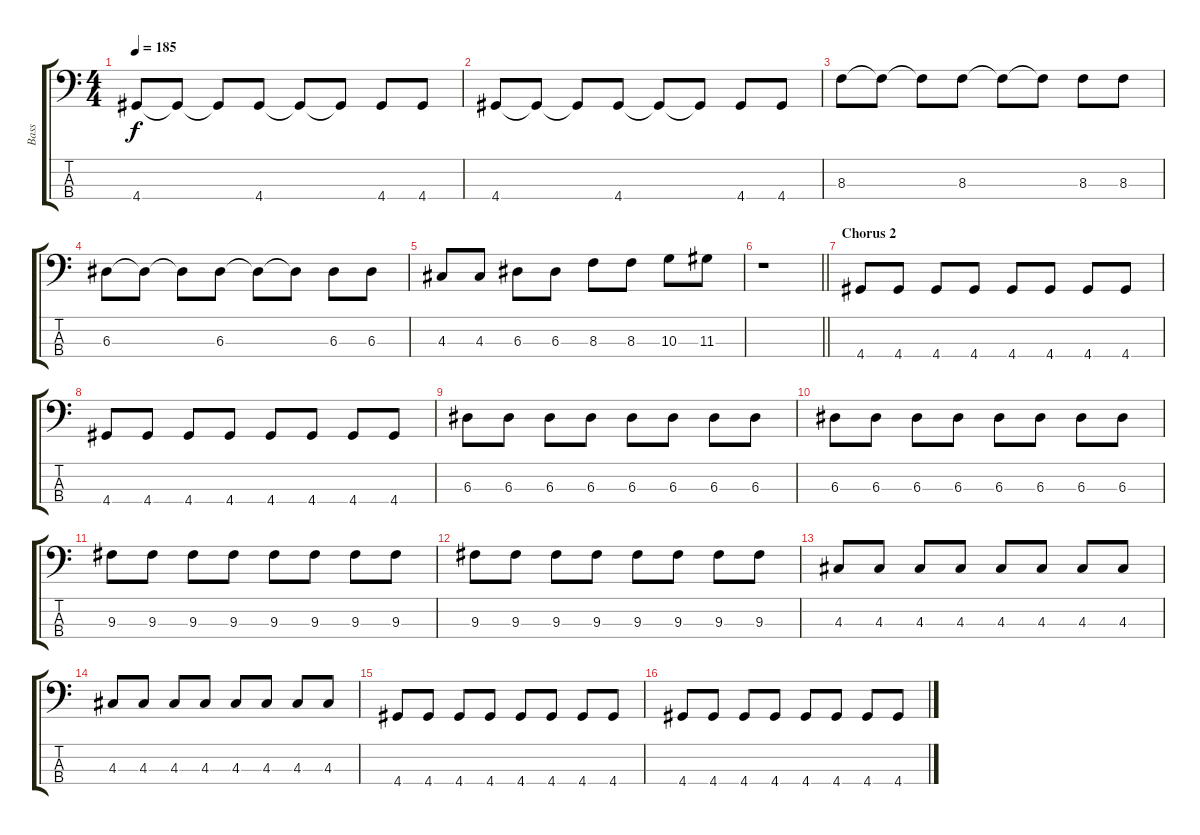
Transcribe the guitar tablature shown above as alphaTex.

\track ("Bass" "Bass") {instrument electricbassfinger}
\staff {score tabs}
\tuning (G2 D2 A1 E1) {hide}
\ts (4 4)
\tempo 185
\clef f4
\ks c
4.4.8{dy f} 4.4{t}.8 4.4{t}.8 4.4.8 4.4{t}.8 4.4{t}.8 4.4.8 4.4.8 |
4.4.8 4.4{t}.8 4.4{t}.8 4.4.8 4.4{t}.8 4.4{t}.8 4.4.8 4.4.8 |
8.3.8 8.3{t}.8 8.3{t}.8 8.3.8 8.3{t}.8 8.3{t}.8 8.3.8 8.3.8 |
6.3.8 6.3{t}.8 6.3{t}.8 6.3.8 6.3{t}.8 6.3{t}.8 6.3.8 6.3.8 |
4.3.8 4.3.8 6.3.8 6.3.8 8.3.8 8.3.8 10.3.8 11.3.8 |
\barLineRight lightlight
r.1 |
\section ("" "Chorus 2")
4.4.8 4.4.8 4.4.8 4.4.8 4.4.8 4.4.8 4.4.8 4.4.8 |
4.4.8 4.4.8 4.4.8 4.4.8 4.4.8 4.4.8 4.4.8 4.4.8 |
6.3.8 6.3.8 6.3.8 6.3.8 6.3.8 6.3.8 6.3.8 6.3.8 |
6.3.8 6.3.8 6.3.8 6.3.8 6.3.8 6.3.8 6.3.8 6.3.8 |
9.3.8 9.3.8 9.3.8 9.3.8 9.3.8 9.3.8 9.3.8 9.3.8 |
9.3.8 9.3.8 9.3.8 9.3.8 9.3.8 9.3.8 9.3.8 9.3.8 |
4.3.8 4.3.8 4.3.8 4.3.8 4.3.8 4.3.8 4.3.8 4.3.8 |
4.3.8 4.3.8 4.3.8 4.3.8 4.3.8 4.3.8 4.3.8 4.3.8 |
4.4.8 4.4.8 4.4.8 4.4.8 4.4.8 4.4.8 4.4.8 4.4.8 |
4.4.8 4.4.8 4.4.8 4.4.8 4.4.8 4.4.8 4.4.8 4.4.8
